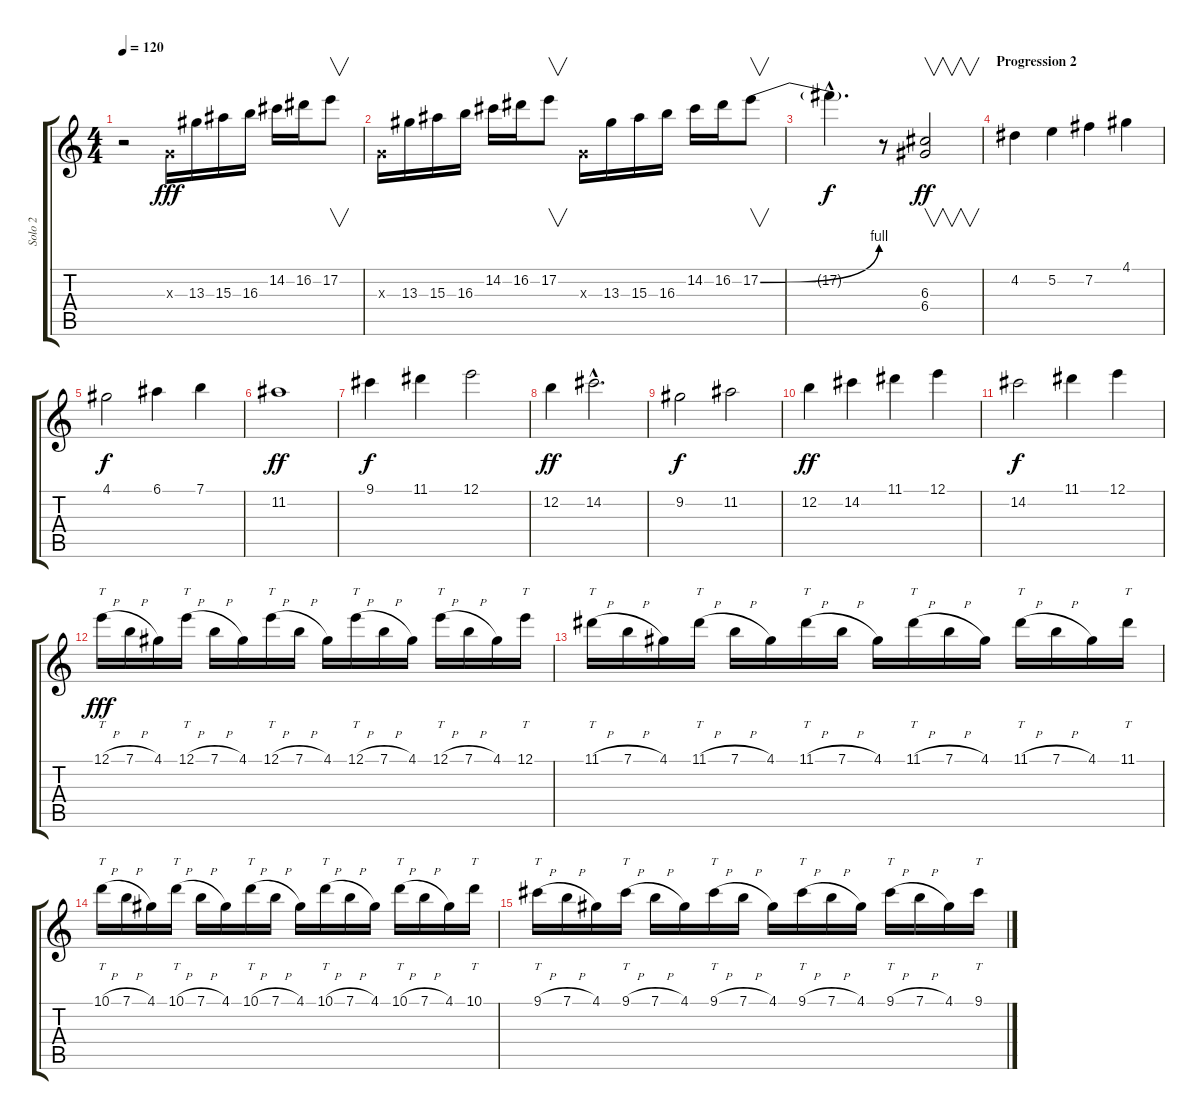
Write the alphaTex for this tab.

\track ("Solo 2" "Solo 2") {instrument overdrivenguitar}
\staff {score tabs}
\tuning (E4 B3 G3 D3 A2 E2) {hide}
\ts (4 4)
\tempo 120
\clef g2
\ks c
r.2{dy fff} 0.3{x}.16 13.3.16 15.3.16 16.3.16 14.2.16 16.2.16 17.2.8{v} |
0.3{x}.16{balance 16} 13.3.16 15.3.16 16.3.16 14.2.16 16.2.16 17.2.8{v} 0.3{x}.16{balance 0} 13.3.16 15.3.16 16.3.16 14.2.16 16.2.16 17.2{be (bend 0 0 60 4)}.8{v} |
17.2{hac t}.4{d dy f} r.8 (6.3 6.4).2{v dy ff} |
\section ("" "Progression 2")
4.2.4 5.2.4 7.2.4 4.1.4 |
4.1.2{dy f} 6.1.4 7.1.4 |
11.2.1{dy ff} |
9.1.4{dy f} 11.1.4 12.1.2 |
12.2.4{dy ff} 14.2{hac}.2{d} |
9.2.2{dy f} 11.2.2 |
12.2.4{dy ff} 14.2.4 11.1.4 12.1.4 |
14.2.2{dy f} 11.1.4 12.1.4 |
12.1{h}.16{tt dy fff balance 8} 7.1{h}.16 4.1.16 12.1{h}.16{tt} 7.1{h}.16 4.1.16 12.1{h}.16{tt} 7.1{h}.16 4.1.16 12.1{h}.16{tt} 7.1{h}.16 4.1.16 12.1{h}.16{tt} 7.1{h}.16 4.1.16 12.1.16{tt} |
11.1{h}.16{tt} 7.1{h}.16 4.1.16 11.1{h}.16{tt} 7.1{h}.16 4.1.16 11.1{h}.16{tt} 7.1{h}.16 4.1.16 11.1{h}.16{tt} 7.1{h}.16 4.1.16 11.1{h}.16{tt} 7.1{h}.16 4.1.16 11.1.16{tt} |
10.1{h}.16{tt} 7.1{h}.16 4.1.16 10.1{h}.16{tt} 7.1{h}.16 4.1.16 10.1{h}.16{tt} 7.1{h}.16 4.1.16 10.1{h}.16{tt} 7.1{h}.16 4.1.16 10.1{h}.16{tt} 7.1{h}.16 4.1.16 10.1.16{tt} |
9.1{h}.16{tt} 7.1{h}.16 4.1.16 9.1{h}.16{tt} 7.1{h}.16 4.1.16 9.1{h}.16{tt} 7.1{h}.16 4.1.16 9.1{h}.16{tt} 7.1{h}.16 4.1.16 9.1{h}.16{tt} 7.1{h}.16 4.1.16 9.1.16{tt}
